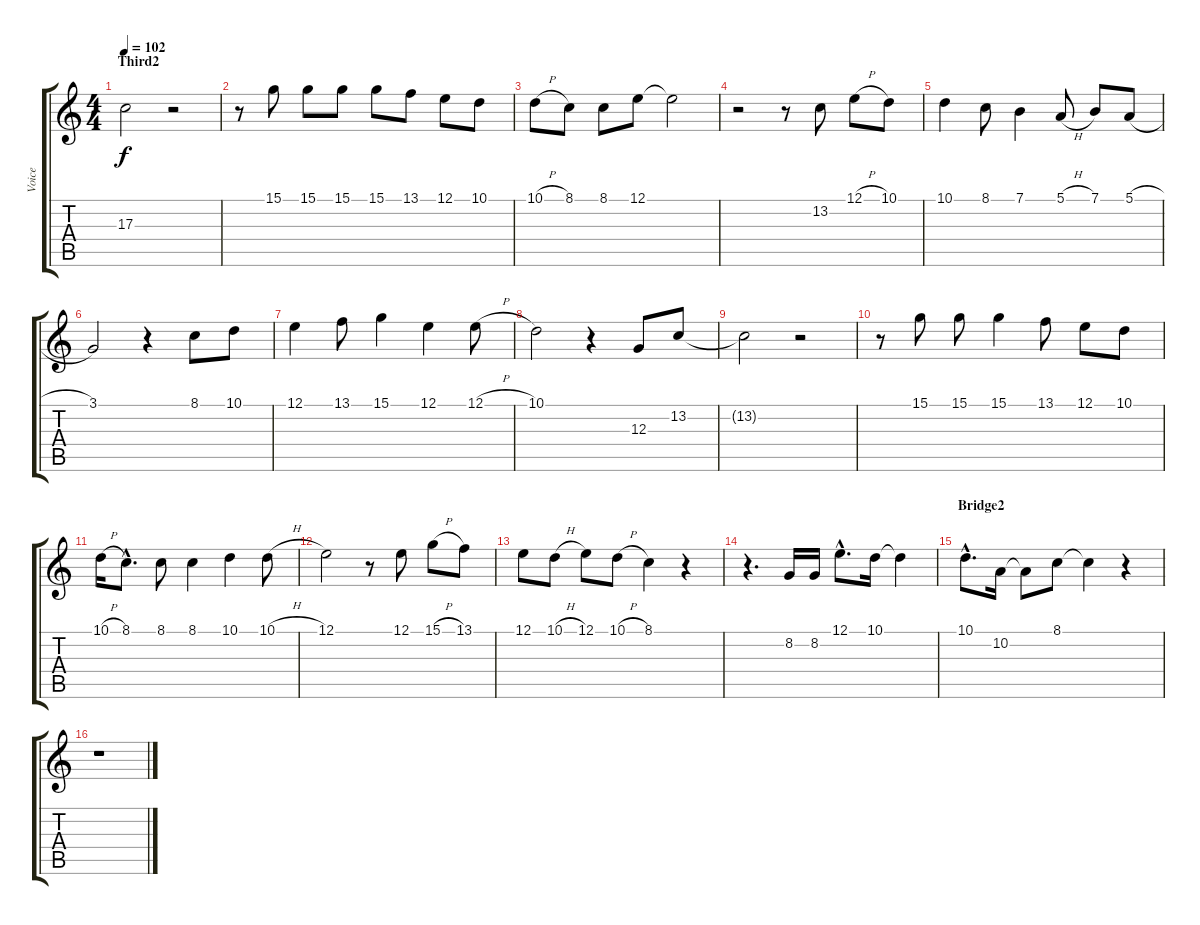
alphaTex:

\track ("Voice" "Voice") {instrument synthvoice}
\staff {score tabs}
\tuning (E4 B3 G3 D3 A2 E2) {hide}
\ts (4 4)
\section ("" "Third2")
\tempo 102
\clef g2
\ks c
17.3{t}.2{dy f} r.2 |
r.8 15.1.8 15.1.8 15.1.8 15.1.8 13.1.8 12.1.8 10.1.8 |
10.1{h}.8 8.1.8 8.1.8 12.1.8 12.1{t}.2 |
r.2 r.8 13.2.8 12.1{h}.8 10.1.8 |
10.1.4 8.1.8 7.1.4 5.1{h}.8 7.1.8 5.1{h}.8 |
3.1.2 r.4 8.1.8 10.1.8 |
12.1.4 13.1.8 15.1.4 12.1.4 12.1{h}.8 |
10.1.2 r.4 12.3.8 13.2.8 |
13.2{t}.2 r.2 |
r.8 15.1.8 15.1.8 15.1.4 13.1.8 12.1.8 10.1.8 |
10.1{h}.16 8.1{hac}.8{d} 8.1.8 8.1.4 10.1.4 10.1{h}.8 |
12.1.2 r.8 12.1.8 15.1{h}.8 13.1.8 |
12.1.8 10.1{h}.8 12.1.8 10.1{h}.8 8.1.4 r.4 |
r.4{d} 8.2.16 8.2.16 12.1{hac}.8{d} 10.1.16 10.1{t}.4 |
\section ("" "Bridge2")
10.1{hac}.8{d} 10.2.16 10.2{t}.8 8.1.8 8.1{t}.4 r.4 |
r.1
